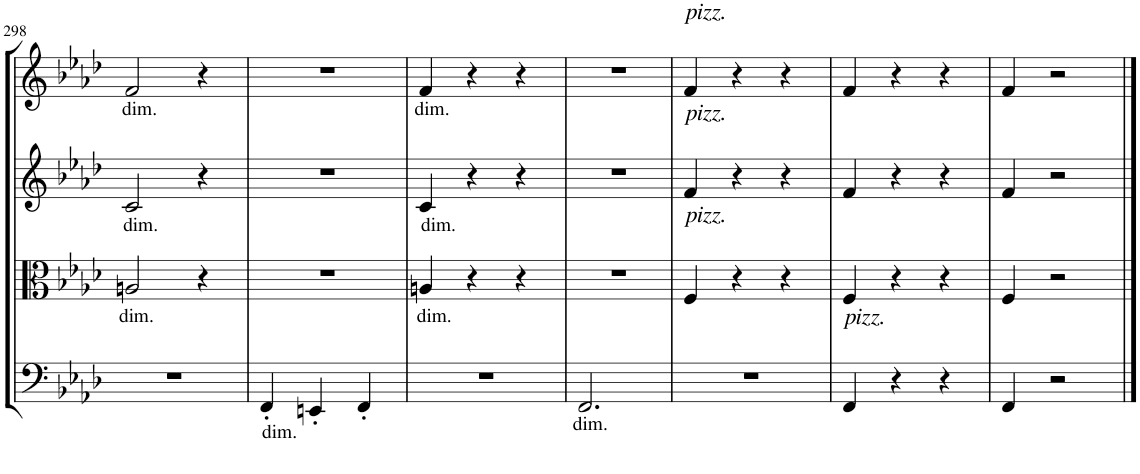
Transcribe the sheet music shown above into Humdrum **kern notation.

**kern	**kern	**kern	**kern
*part4	*part3	*part2	*part1
*staff4	*staff3	*staff2	*staff1
*I"Violoncello	*I"Viola	*I"Violino II	*I"Violino I
*I'Vc	*I'Vla	*I'Vln	*I'Vln
!!LO:PB:g=z
*clefF4	*clefC3	*clefG2	*clefG2
*k[b-e-a-d-]	*k[b-e-a-d-]	*k[b-e-a-d-]	*k[b-e-a-d-]
*M3/4	*M3/4	*M3/4	*M3/4
=298	=298	=298	=298
!	!	!	!LO:TX:b:t=dim.
!	!	!LO:TX:b:t=dim.	!
!	!LO:TX:b:t=dim.	!	!
2.r	2An/	2c/	2f/
.	4r	4r	4r
=299	=299	=299	=299
!LO:TX:b:t=dim.	!	!	!
4FF'/	2.r	2.r	2.r
4EEn'/	.	.	.
4FF'/	.	.	.
=300	=300	=300	=300
!	!	!	!LO:TX:b:t=dim.
!	!	!LO:TX:b:t=dim.	!
!	!LO:TX:b:t=dim.	!	!
2.r	4An/	4c/	4f/
.	4r	4r	4r
.	4r	4r	4r
=301	=301	=301	=301
!LO:TX:b:t=dim.	!	!	!
2.FF/	2.r	2.r	2.r
=302	=302	=302	=302
!	!	!	!LO:TX:a:i:t=pizz.
!	!	!LO:TX:a:i:t=pizz.	!
!	!LO:TX:a:i:t=pizz.	!	!
2.r	4F/	4f/	4f/
.	4r	4r	4r
.	4r	4r	4r
=303	=303	=303	=303
!LO:TX:a:i:t=pizz.	!	!	!
4FF/	4F/	4f/	4f/
4r	4r	4r	4r
4r	4r	4r	4r
=304	=304	=304	=304
4FF/	4F/	4f/	4f/
2r	2r	2r	2r
==	==	==	==
*-	*-	*-	*-
